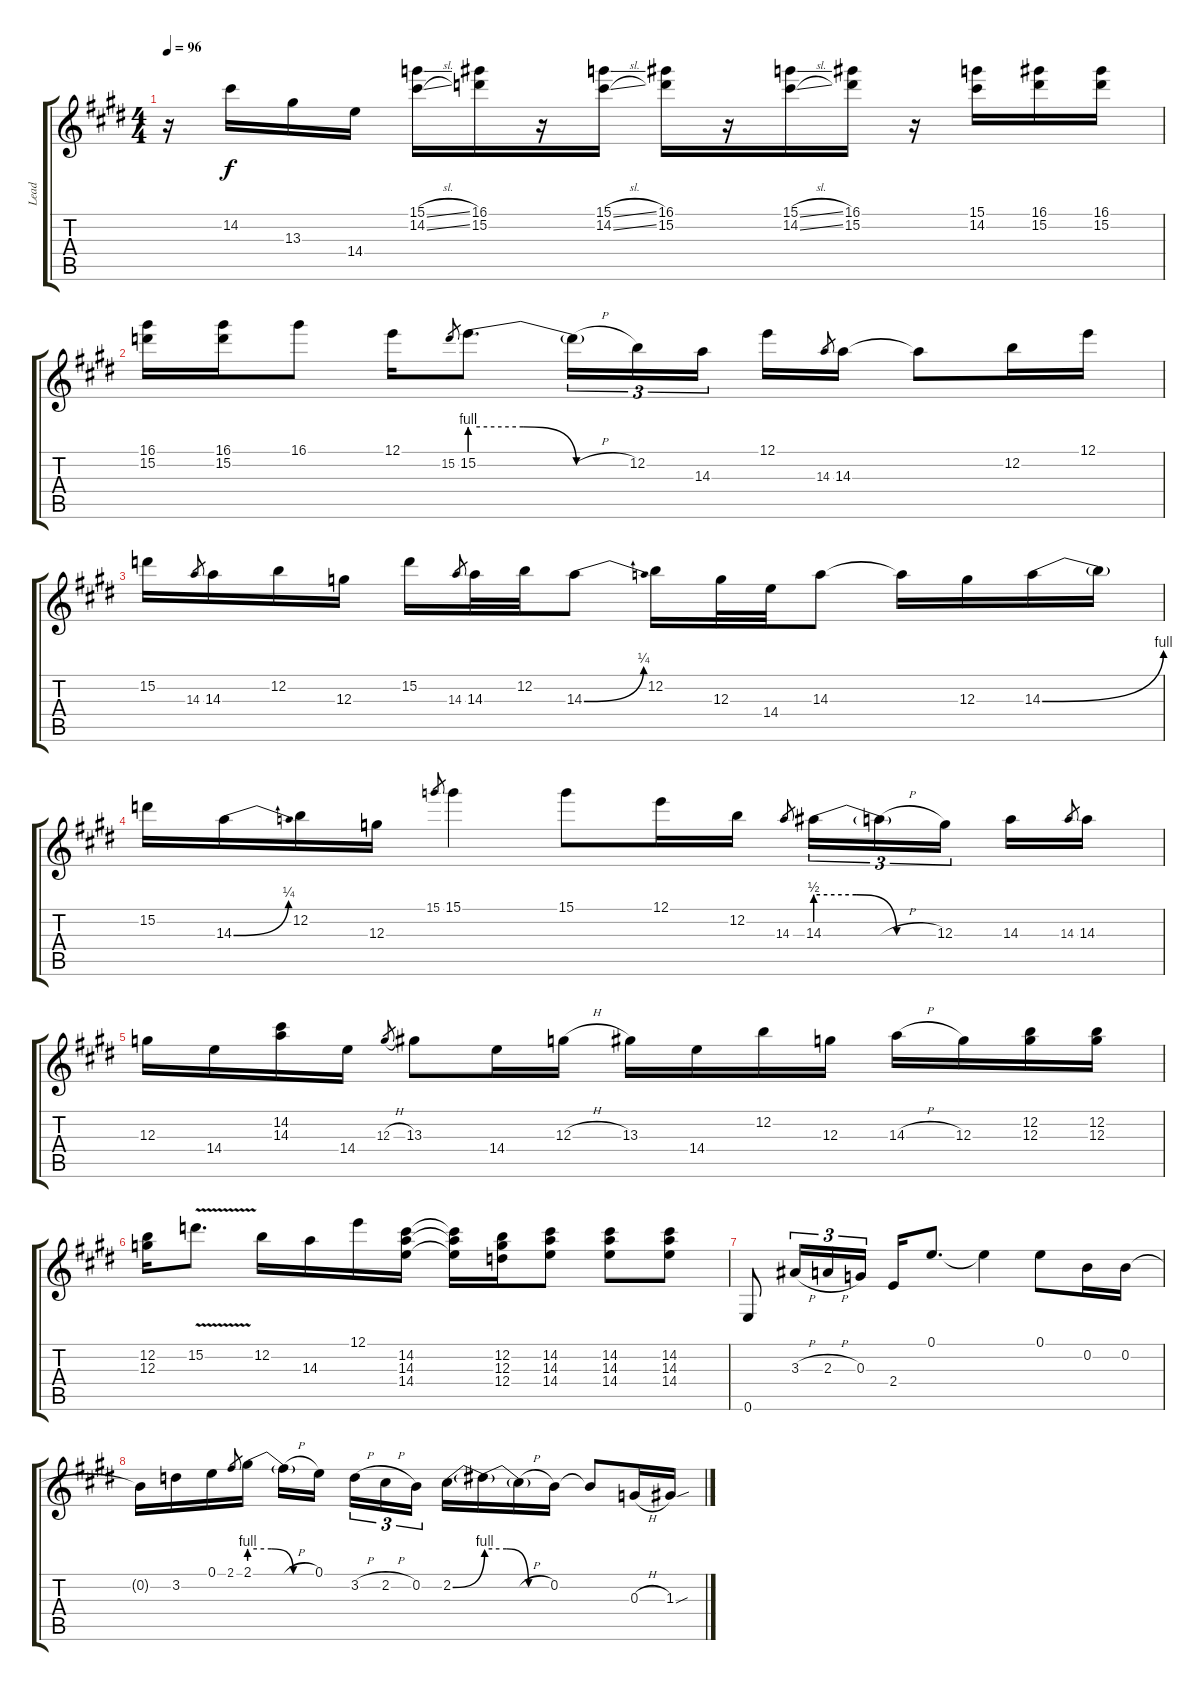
\track ("Lead" "Lead") {instrument distortionguitar}
\staff {score tabs}
\tuning (E4 B3 G3 D3 A2 E2) {hide}
\ts (4 4)
\tempo 96
\clef g2
\ks e
r.16{dy f} 14.2.16 13.3.16 14.4.16 (15.1{sl} 14.2{sl}).16 (16.1 15.2).16 r.16 (15.1{sl} 14.2{sl}).16 (16.1 15.2).16 r.16 (15.1{sl} 14.2{sl}).16 (16.1 15.2).16 r.16 (15.1 14.2).16 (16.1 15.2).16 (16.1 15.2).16 |
\ks c#minor
(16.1 15.2).16 (16.1 15.2).16 16.1.8 12.1.16 15.2.8{gr} 15.2{be (custom 0 4 20 4 40 0 60 0)}.8{d} 15.2{h t}.16{tu (3 2)} 12.2.16{tu (3 2)} 14.3.16{tu (3 2) beam splitsecondary} 12.1.16 14.3.8{gr} 14.3.16 14.3{t}.8 12.2.16 12.1.16 |
\ks e
15.2.16 14.3.8{gr} 14.3.16 12.2.16 12.3.16 15.2.16 14.3.8{gr} 14.3.32 12.2.32 14.3{be (bend 0 0 60 1)}.8 12.2.16 12.3.32 14.4.32 14.3.8 14.3{t}.16 12.3.16 14.3{be (bend 0 0 60 4)}.16 14.3{t}.16 |
\ks c#minor
15.2.16 14.3{be (bend 0 0 60 1)}.16 12.2.16 12.3.16 15.1.8{gr} 15.1.4 15.1.8 12.1.16 12.2.16 14.3.8{gr} 14.3{be (custom 0 2 20 2 40 0 60 0)}.16{tu (3 2)} 14.3{h t}.16{tu (3 2)} 12.3.16{tu (3 2) beam splitsecondary} 14.3.16 14.3.8{gr} 14.3.16 |
\ks e
12.3.16 14.4.16 (14.2 14.3).16 14.4.16 12.3{h}.8{gr} 13.3.8 14.4.16 12.3{h}.16 13.3.16 14.4.16 12.2.16 12.3.16 14.3{h}.16 12.3.16 (12.2 12.3).16 (12.2 12.3).16 |
\ks c#minor
(12.2 12.3).16 15.2{v}.8{d} 12.2.16 14.3.16 12.1.16 (14.2 14.3 14.4).16 (14.2{t} 14.3{t} 14.4{t}).16 (12.2 12.3 12.4).16 (14.2 14.3 14.4).8 (14.2 14.3 14.4).8 (14.2 14.3 14.4).8 |
\ks e
0.6.8 3.3{h}.16{tu (3 2)} 2.3{h}.16{tu (3 2)} 0.3.16{tu (3 2)} 2.4.16 0.1.8{d} 0.1{t}.4 0.1.8 0.2.16 0.2.16 |
\ks c#minor
0.2{t}.16 3.2.16 0.1.16 2.1.8{gr} 2.1{be (custom 0 4 20 4 40 0 60 0)}.16 2.1{h t}.16 0.1.16{beam splitsecondary} 3.2{h}.16{tu (3 2)} 2.2{h}.16{tu (3 2)} 0.2.16{tu (3 2)} 2.2{be (bend 0 0 60 4)}.16 2.2{be (custom 0 4 20 4 40 0 60 0) t}.16 2.2{h t}.16 0.2.16 0.2{t}.8 0.3{h}.16 1.3{sou}.16
